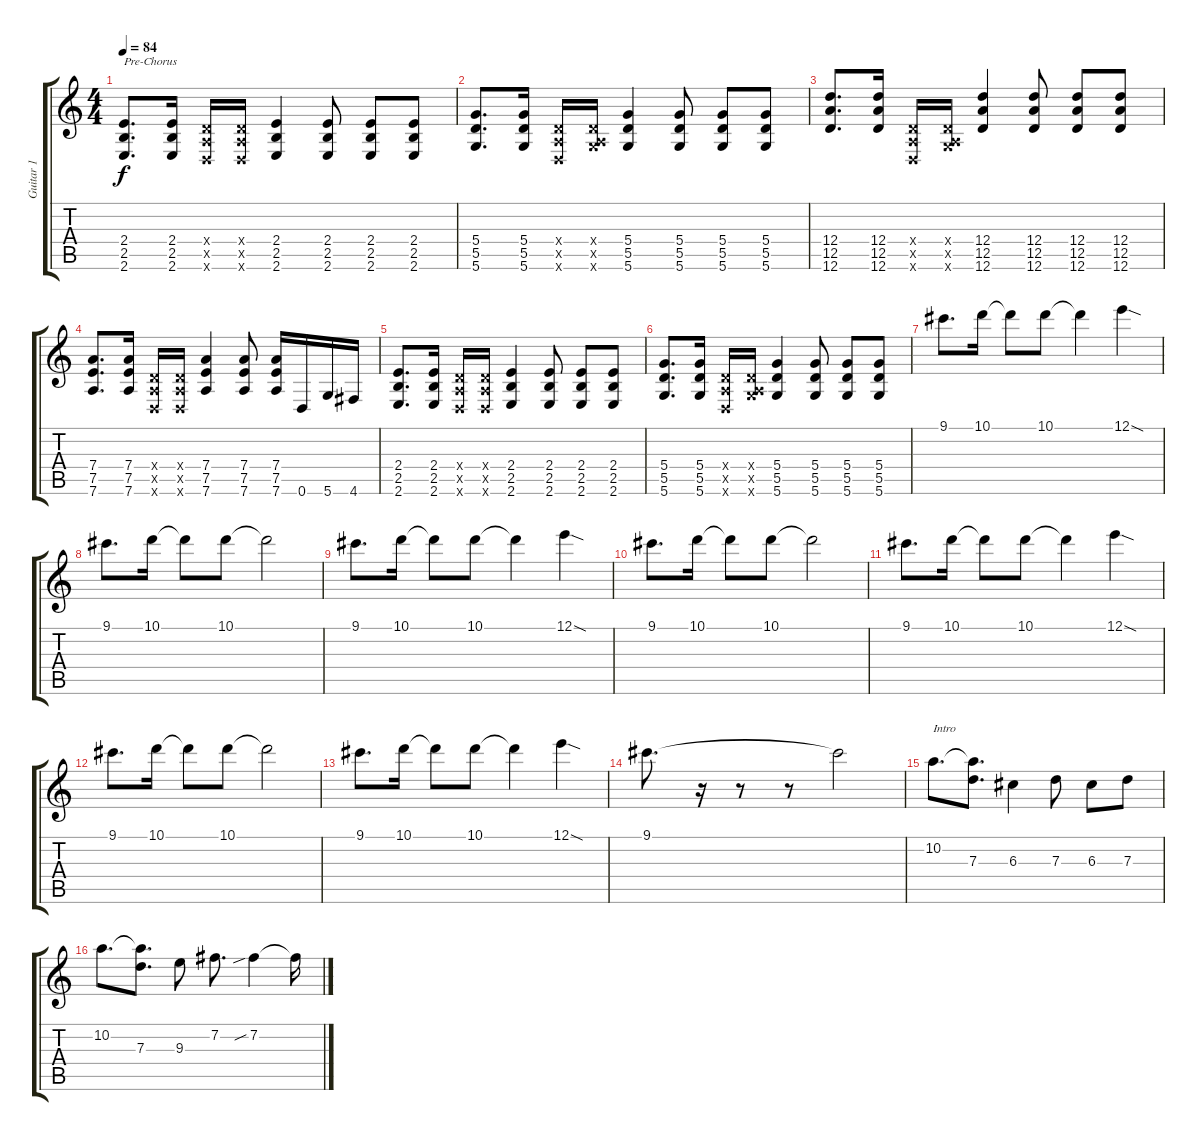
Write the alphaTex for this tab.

\track ("Guitar 1" "Guitar 1") {instrument distortionguitar}
\staff {score tabs}
\tuning (E4 B3 G3 D3 A2 D2) {hide}
\ts (4 4)
\tempo 84
\clef g2
\ks c
(2.4 2.5 2.6).8{d txt "Pre-Chorus" dy f} (2.4 2.5 2.6).16 (0.4{x} 0.5{x} 0.6{x}).16 (0.4{x} 0.5{x} 0.6{x}).16 (2.4 2.5 2.6).4 (2.4 2.5 2.6).8 (2.4 2.5 2.6).8 (2.4 2.5 2.6).8 |
(5.4 5.5 5.6).8{d} (5.4 5.5 5.6).16 (0.4{x} 0.5{x} 0.6{x}).16 (0.4{x} 0.5{x} 5.6{x}).16 (5.4 5.5 5.6).4 (5.4 5.5 5.6).8 (5.4 5.5 5.6).8 (5.4 5.5 5.6).8 |
(12.4 12.5 12.6).8{d} (12.4 12.5 12.6).16 (0.4{x} 0.5{x} 0.6{x}).16 (0.4{x} 0.5{x} 5.6{x}).16 (12.4 12.5 12.6).4 (12.4 12.5 12.6).8 (12.4 12.5 12.6).8 (12.4 12.5 12.6).8 |
(7.4 7.5 7.6).8{d} (7.4 7.5 7.6).16 (0.4{x} 0.5{x} 0.6{x}).16 (0.4{x} 0.5{x} 0.6{x}).16 (7.4 7.5 7.6).4 (7.4 7.5 7.6).8 (7.4 7.5 7.6).16 0.6.16 5.6.16 4.6.16 |
(2.4 2.5 2.6).8{d} (2.4 2.5 2.6).16 (0.4{x} 0.5{x} 0.6{x}).16 (0.4{x} 0.5{x} 0.6{x}).16 (2.4 2.5 2.6).4 (2.4 2.5 2.6).8 (2.4 2.5 2.6).8 (2.4 2.5 2.6).8 |
(5.4 5.5 5.6).8{d} (5.4 5.5 5.6).16 (0.4{x} 0.5{x} 0.6{x}).16 (0.4{x} 0.5{x} 5.6{x}).16 (5.4 5.5 5.6).4 (5.4 5.5 5.6).8 (5.4 5.5 5.6).8 (5.4 5.5 5.6).8 |
9.1.8{d} 10.1.16 10.1{t}.8 10.1.8 10.1{t}.4 12.1{sod}.4 |
9.1.8{d} 10.1.16 10.1{t}.8 10.1.8 10.1{t}.2 |
9.1.8{d} 10.1.16 10.1{t}.8 10.1.8 10.1{t}.4 12.1{sod}.4 |
9.1.8{d} 10.1.16 10.1{t}.8 10.1.8 10.1{t}.2 |
9.1.8{d} 10.1.16 10.1{t}.8 10.1.8 10.1{t}.4 12.1{sod}.4 |
9.1.8{d} 10.1.16 10.1{t}.8 10.1.8 10.1{t}.2 |
9.1.8{d} 10.1.16 10.1{t}.8 10.1.8 10.1{t}.4 12.1{sod}.4 |
9.1.8{d} r.16 r.8 r.8 9.1{t}.2 |
10.2.8{d txt "Intro"} (10.2{t} 7.3).8{d} 6.3.4 7.3.8 6.3.8 7.3.8 |
10.2.8{d} (10.2{t} 7.3).8{d} 9.3.8 7.2.8{d} 7.2{sib}.4 7.2{t}.16
